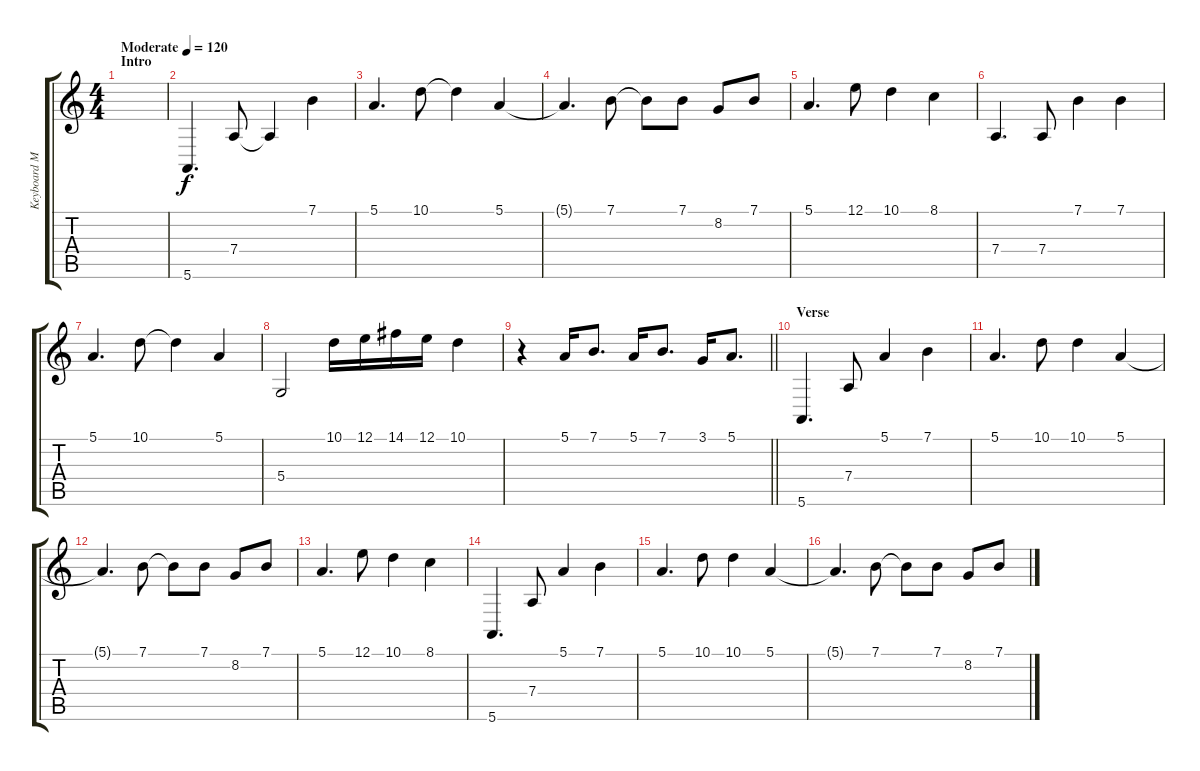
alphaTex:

\track ("Keyboard Melody" "Keyboard M") {instrument pad3polysynth}
\staff {score tabs}
\tuning (E4 B3 G3 D3 A2 E2) {hide}
\ts (4 4)
\section ("" "Intro")
\tempo (120 "Moderate")
\clef g2
\ks c
|
5.6.4{d} 7.4.8 7.4{t}.4 7.1.4 |
5.1.4{d} 10.1.8 10.1{t}.4 5.1.4 |
5.1{t}.4{d} 7.1.8 7.1{t}.8 7.1.8 8.2.8 7.1.8 |
5.1.4{d} 12.1.8 10.1.4 8.1.4 |
7.4.4{d} 7.4.8 7.1.4 7.1.4 |
5.1.4{d} 10.1.8 10.1{t}.4 5.1.4 |
5.4.2 10.1.16 12.1.16 14.1.16 12.1.16 10.1.4 |
\barLineRight lightlight
r.4 5.1.16 7.1.8{d} 5.1.16 7.1.8{d} 3.1.16 5.1.8{d} |
\section ("" "Verse")
5.6.4{d} 7.4.8 5.1.4 7.1.4 |
5.1.4{d} 10.1.8 10.1.4 5.1.4 |
5.1{t}.4{d} 7.1.8 7.1{t}.8 7.1.8 8.2.8 7.1.8 |
5.1.4{d} 12.1.8 10.1.4 8.1.4 |
5.6.4{d} 7.4.8 5.1.4 7.1.4 |
5.1.4{d} 10.1.8 10.1.4 5.1.4 |
5.1{t}.4{d} 7.1.8 7.1{t}.8 7.1.8 8.2.8 7.1.8
